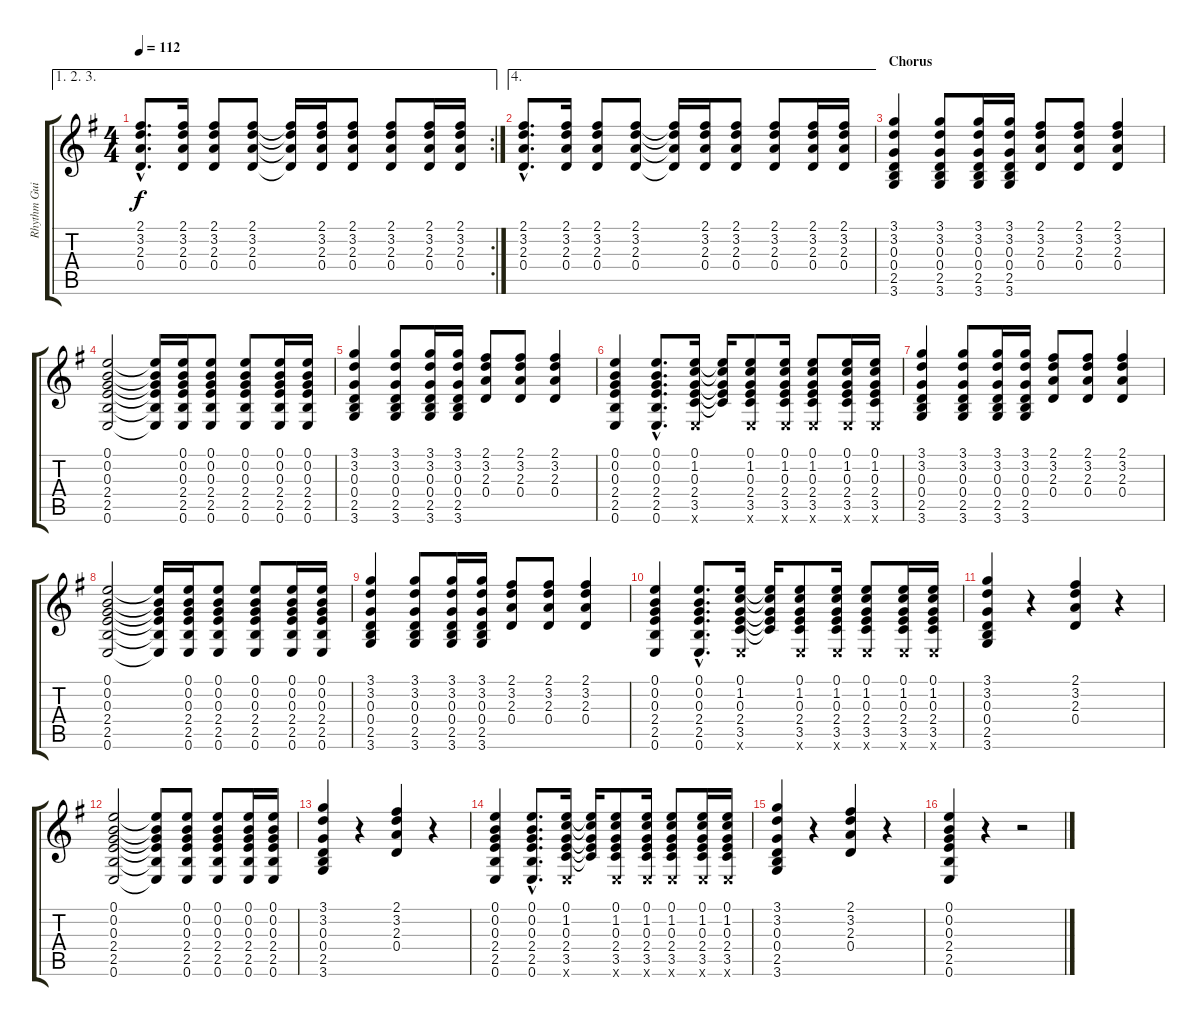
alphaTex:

\track ("Rhythm Guitar" "Rhythm Gui") {instrument acousticguitarsteel}
\staff {score tabs}
\tuning (E4 B3 G3 D3 A2 E2) {hide}
\ae (1 2 3)
\rc 2
\ts (4 4)
\tempo 112
\clef g2
\ks g
(2.1{hac} 3.2{hac} 2.3{hac} 0.4{hac}).8{d dy f} (2.1 3.2 2.3 0.4).16 (2.1 3.2 2.3 0.4).8 (2.1 3.2 2.3 0.4).8 (2.1{t} 3.2{t} 2.3{t} 0.4{t}).16 (2.1 3.2 2.3 0.4).16 (2.1 3.2 2.3 0.4).8 (2.1 3.2 2.3 0.4).8 (2.1 3.2 2.3 0.4).16 (2.1 3.2 2.3 0.4).16 |
\ae 4
(2.1{hac} 3.2{hac} 2.3{hac} 0.4{hac}).8{d} (2.1 3.2 2.3 0.4).16 (2.1 3.2 2.3 0.4).8 (2.1 3.2 2.3 0.4).8 (2.1{t} 3.2{t} 2.3{t} 0.4{t}).16 (2.1 3.2 2.3 0.4).16 (2.1 3.2 2.3 0.4).8 (2.1 3.2 2.3 0.4).8 (2.1 3.2 2.3 0.4).16 (2.1 3.2 2.3 0.4).16 |
\section ("" "Chorus")
(3.1 3.2 0.3 0.4 2.5 3.6).4 (3.1 3.2 0.3 0.4 2.5 3.6).8 (3.1 3.2 0.3 0.4 2.5 3.6).16 (3.1 3.2 0.3 0.4 2.5 3.6).16 (2.1 3.2 2.3 0.4).8 (2.1 3.2 2.3 0.4).8 (2.1 3.2 2.3 0.4).4 |
(0.1 0.2 0.3 2.4 2.5 0.6).2 (0.1{t} 0.2{t} 0.3{t} 2.4{t} 2.5{t} 0.6{t}).16 (0.1 0.2 0.3 2.4 2.5 0.6).16 (0.1 0.2 0.3 2.4 2.5 0.6).8 (0.1 0.2 0.3 2.4 2.5 0.6).8 (0.1 0.2 0.3 2.4 2.5 0.6).16 (0.1 0.2 0.3 2.4 2.5 0.6).16 |
(3.1 3.2 0.3 0.4 2.5 3.6).4 (3.1 3.2 0.3 0.4 2.5 3.6).8 (3.1 3.2 0.3 0.4 2.5 3.6).16 (3.1 3.2 0.3 0.4 2.5 3.6).16 (2.1 3.2 2.3 0.4).8 (2.1 3.2 2.3 0.4).8 (2.1 3.2 2.3 0.4).4 |
(0.1 0.2 0.3 2.4 2.5 0.6).4 (0.1{hac} 0.2{hac} 0.3{hac} 2.4{hac} 2.5{hac} 0.6{hac}).8{d} (0.1 1.2 0.3 2.4 3.5 0.6{x}).16 (0.1{t} 1.2{t} 0.3{t} 2.4{t} 3.5{t}).16 (0.1 1.2 0.3 2.4 3.5 0.6{x}).8 (0.1 1.2 0.3 2.4 3.5 0.6{x}).16 (0.1 1.2 0.3 2.4 3.5 0.6{x}).8 (0.1 1.2 0.3 2.4 3.5 0.6{x}).16 (0.1 1.2 0.3 2.4 3.5 0.6{x}).16 |
(3.1 3.2 0.3 0.4 2.5 3.6).4 (3.1 3.2 0.3 0.4 2.5 3.6).8 (3.1 3.2 0.3 0.4 2.5 3.6).16 (3.1 3.2 0.3 0.4 2.5 3.6).16 (2.1 3.2 2.3 0.4).8 (2.1 3.2 2.3 0.4).8 (2.1 3.2 2.3 0.4).4 |
(0.1 0.2 0.3 2.4 2.5 0.6).2 (0.1{t} 0.2{t} 0.3{t} 2.4{t} 2.5{t} 0.6{t}).16 (0.1 0.2 0.3 2.4 2.5 0.6).16 (0.1 0.2 0.3 2.4 2.5 0.6).8 (0.1 0.2 0.3 2.4 2.5 0.6).8 (0.1 0.2 0.3 2.4 2.5 0.6).16 (0.1 0.2 0.3 2.4 2.5 0.6).16 |
(3.1 3.2 0.3 0.4 2.5 3.6).4 (3.1 3.2 0.3 0.4 2.5 3.6).8 (3.1 3.2 0.3 0.4 2.5 3.6).16 (3.1 3.2 0.3 0.4 2.5 3.6).16 (2.1 3.2 2.3 0.4).8 (2.1 3.2 2.3 0.4).8 (2.1 3.2 2.3 0.4).4 |
(0.1 0.2 0.3 2.4 2.5 0.6).4 (0.1{hac} 0.2{hac} 0.3{hac} 2.4{hac} 2.5{hac} 0.6{hac}).8{d} (0.1 1.2 0.3 2.4 3.5 0.6{x}).16 (0.1{t} 1.2{t} 0.3{t} 2.4{t} 3.5{t}).16 (0.1 1.2 0.3 2.4 3.5 0.6{x}).8 (0.1 1.2 0.3 2.4 3.5 0.6{x}).16 (0.1 1.2 0.3 2.4 3.5 0.6{x}).8 (0.1 1.2 0.3 2.4 3.5 0.6{x}).16 (0.1 1.2 0.3 2.4 3.5 0.6{x}).16 |
(3.1 3.2 0.3 0.4 2.5 3.6).4 r.4 (2.1 3.2 2.3 0.4).4 r.4 |
(0.1 0.2 0.3 2.4 2.5 0.6).2 (0.1{t} 0.2{t} 0.3{t} 2.4{t} 2.5{t} 0.6{t}).8 (0.1 0.2 0.3 2.4 2.5 0.6).8 (0.1 0.2 0.3 2.4 2.5 0.6).8 (0.1 0.2 0.3 2.4 2.5 0.6).16 (0.1 0.2 0.3 2.4 2.5 0.6).16 |
(3.1 3.2 0.3 0.4 2.5 3.6).4 r.4 (2.1 3.2 2.3 0.4).4 r.4 |
(0.1 0.2 0.3 2.4 2.5 0.6).4 (0.1{hac} 0.2{hac} 0.3{hac} 2.4{hac} 2.5{hac} 0.6{hac}).8{d} (0.1 1.2 0.3 2.4 3.5 0.6{x}).16 (0.1{t} 1.2{t} 0.3{t} 2.4{t} 3.5{t}).16 (0.1 1.2 0.3 2.4 3.5 0.6{x}).8 (0.1 1.2 0.3 2.4 3.5 0.6{x}).16 (0.1 1.2 0.3 2.4 3.5 0.6{x}).8 (0.1 1.2 0.3 2.4 3.5 0.6{x}).16 (0.1 1.2 0.3 2.4 3.5 0.6{x}).16 |
(3.1 3.2 0.3 0.4 2.5 3.6).4{volume 9} r.4 (2.1 3.2 2.3 0.4).4 r.4 |
(0.1 0.2 0.3 2.4 2.5 0.6).4 r.4 r.2
